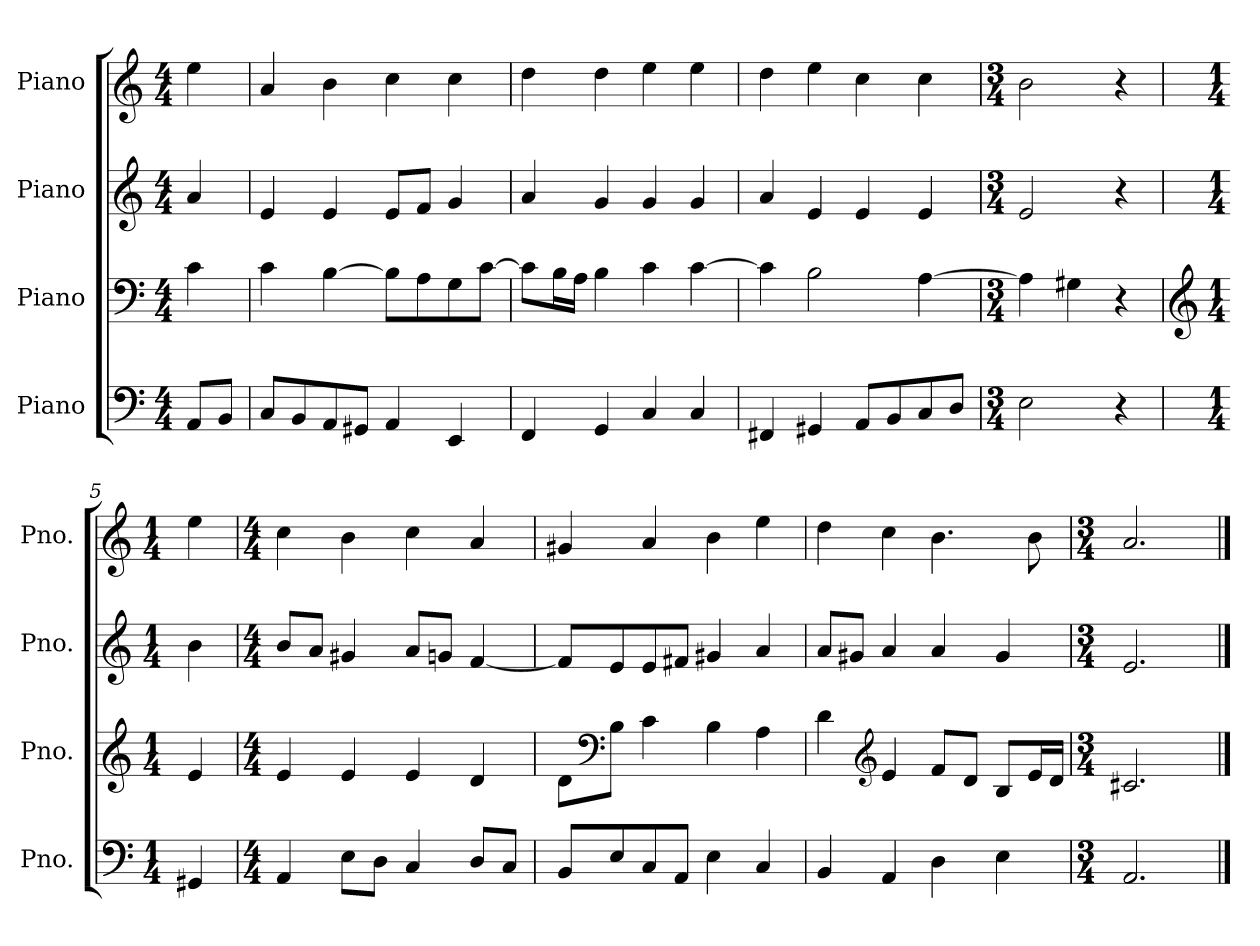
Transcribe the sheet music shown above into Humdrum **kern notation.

**kern	**kern	**kern	**kern
*part4	*part3	*part2	*part1
*staff4	*staff3	*staff2	*staff1
*I"Piano	*I"Piano	*I"Piano	*I"Piano
*I'Pno.	*I'Pno.	*I'Pno.	*I'Pno.
*clefF4	*clefF4	*clefG2	*clefG2
*k[]	*k[]	*k[]	*k[]
*M4/4	*M4/4	*M4/4	*M4/4
*MM120	*MM120	*MM120	*MM120
=	=	=	=
8AA/L	4c\	4a/	4ee\
8BB/J	.	.	.
=1	=1	=1	=1
8C/L	4c\	4e/	4a/
8BB/	.	.	.
8AA/	[4B\	4e/	4b\
8GG#X/J	.	.	.
4AA/	8B\L]	8e/L	4cc\
.	8A\	8f/J	.
4EE/	8G\	4g/	4cc\
.	[8c\J	.	.
=2	=2	=2	=2
4FF/	8c\L]	4a/	4dd\
.	16B\L	.	.
.	16A\JJ	.	.
4GG/	4B\	4g/	4dd\
4C/	4c\	4g/	4ee\
4C/	[4c\	4g/	4ee\
=3	=3	=3	=3
4FF#X/	4c\]	4a/	4dd\
4GG#X/	2B\	4e/	4ee\
8AA/L	.	4e/	4cc\
8BB/	.	.	.
8C/	[4A\	4e/	4cc\
8D/J	.	.	.
=4	=4	=4	=4
*M3/4	*M3/4	*M3/4	*M3/4
2E\	4A\]	2e/	2b\
.	4G#X\	.	.
4r	4r	4r	4r
=5	=5	=5	=5
*	*clefG2	*	*
*M1/4	*M1/4	*M1/4	*M1/4
4GG#X/	4e/	4b\	4ee\
!!LO:LB:g=z
=6	=6	=6	=6
*M4/4	*M4/4	*M4/4	*M4/4
4AA/	4e/	8b/L	4cc\
.	.	8a/J	.
8E\L	4e/	4g#X/	4b\
8D\J	.	.	.
4C/	4e/	8a/L	4cc\
.	.	8gn/J	.
8D/L	4d/	[4f/	4a/
8C/J	.	.	.
=7	=7	=7	=7
8BB/L	8d\L	8f/L]	4g#X/
*	*clefF4	*	*
8E/	8B\J	8e/	.
8C/	4c\	8e/	4a/
8AA/J	.	8f#X/J	.
4E\	4B\	4g#X/	4b\
4C/	4A\	4a/	4ee\
=8	=8	=8	=8
4BB/	4d\	8a/L	4dd\
.	.	8g#X/J	.
*	*clefG2	*	*
4AA/	4e/	4a/	4cc\
4D\	8f/L	4a/	4.b\
.	8d/J	.	.
4E\	8B/L	4g#/	.
.	16e/L	.	8b\
.	16d/JJ	.	.
=9	=9	=9	=9
*M3/4	*M3/4	*M3/4	*M3/4
2.AA/	2.c#X/	2.e/	2.a/
==	==	==	==
*-	*-	*-	*-
